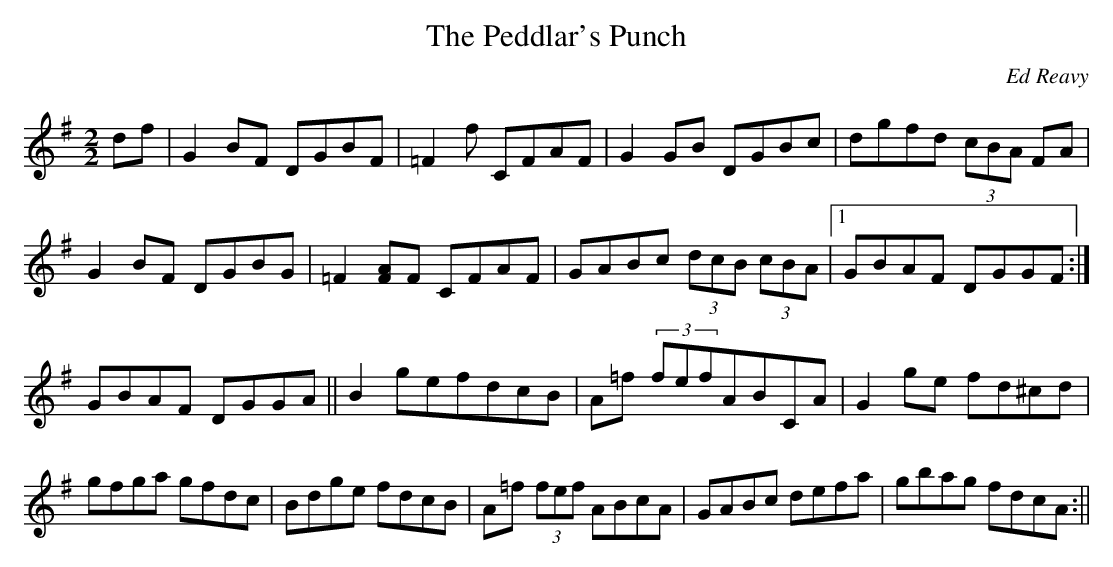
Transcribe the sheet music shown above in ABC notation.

X:1
T:The Peddlar's Punch
C:Ed Reavy
M:2/2
L:1/8
K:G
df|G2 BF DGBF|=F2 f CFAF|G2 GB DGBc|dgfd (3cBA FA|
G2 BF DGBG|=F2 [FA]F CFAF|GABc (3dcB (3cBA |1 GBAF DGGF:|
2 GBAF DGGA||B2 gefdcB|A=f (3fefABCA|G2 ge fd^cd|
gfga gfdc|Bdge fdcB|A=f (3fef ABcA|GABc defa|gbag fdcA:||
